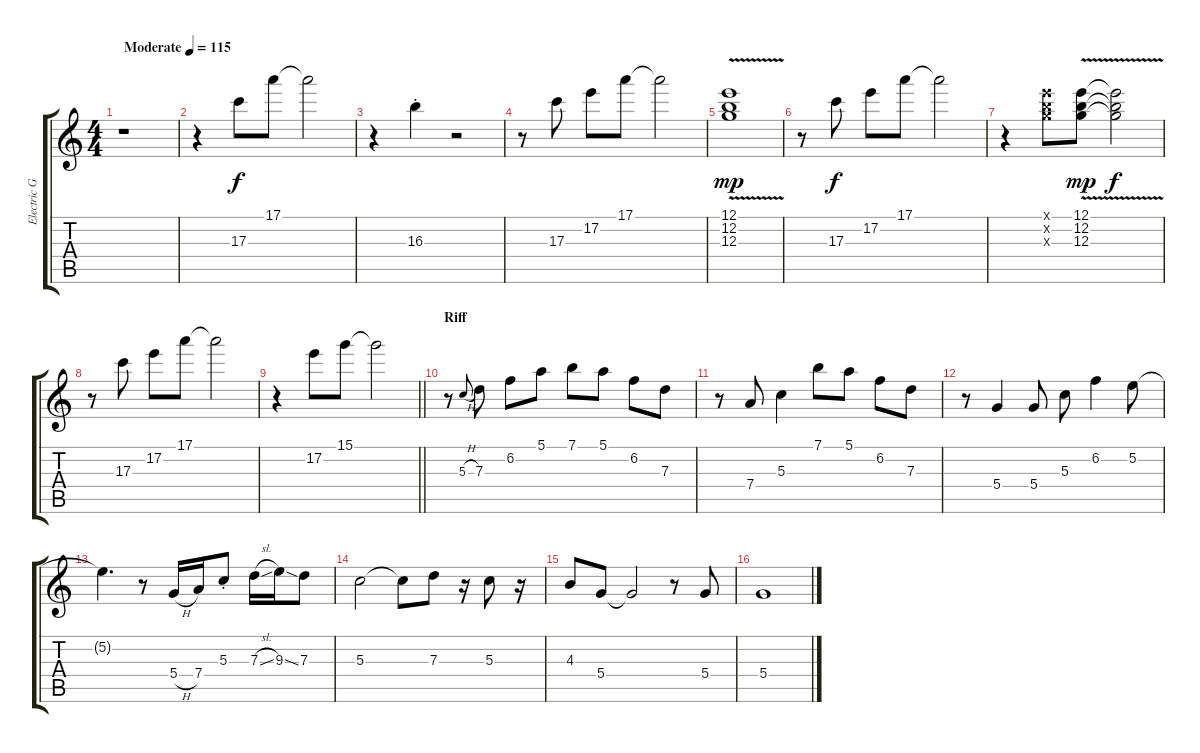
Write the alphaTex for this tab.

\track ("Electric Guitar II (Keith)" "Electric G") {instrument overdrivenguitar}
\staff {score tabs}
\tuning (E4 B3 G3 D3 A2 E2) {hide}
\ts (4 4)
\tempo (115 "Moderate")
\clef g2
\ks c
r.1{dy f instrument overdrivenguitar} |
r.4 17.3.8 17.1.8 17.1{t}.2 |
r.4 16.3{st}.4 r.2 |
r.8 17.3.8 17.2.8 17.1.8 17.1{t}.2 |
(12.1{v} 12.2{v} 12.3{v}).1{dy mp} |
r.8 17.3.8{dy f} 17.2.8 17.1.8 17.1{t}.2 |
r.4 (12.1{x} 12.2{x} 12.3{x}).8 (12.1{v} 12.2{v} 12.3{v}).8{dy mp} (12.1{t} 12.2{t} 12.3{t}).2{dy f} |
r.8 17.3.8 17.2.8 17.1.8 17.1{t}.2 |
\barLineRight lightlight
r.4 17.2.8 15.1.8 15.1{t}.2 |
\section ("" "Riff")
r.8{volume 11} 5.3{h}.8{gr onbeat} 7.3.8 6.2.8 5.1.8 7.1.8 5.1.8 6.2.8 7.3.8 |
r.8 7.4.8 5.3.4 7.1.8 5.1.8 6.2.8 7.3.8 |
r.8 5.4.4 5.4.8 5.3.8 6.2.4 5.2.8 |
5.2{t}.4{d} r.8 5.4{h}.16 7.4.16 5.3{st}.8 7.3{sl}.16 9.3{ss}.16 7.3.8 |
5.3.2 5.3{t}.8 7.3.8 r.16 5.3.8 r.16 |
4.3.8 5.4.8 5.4{t}.2 r.8 5.4.8 |
5.4.1
